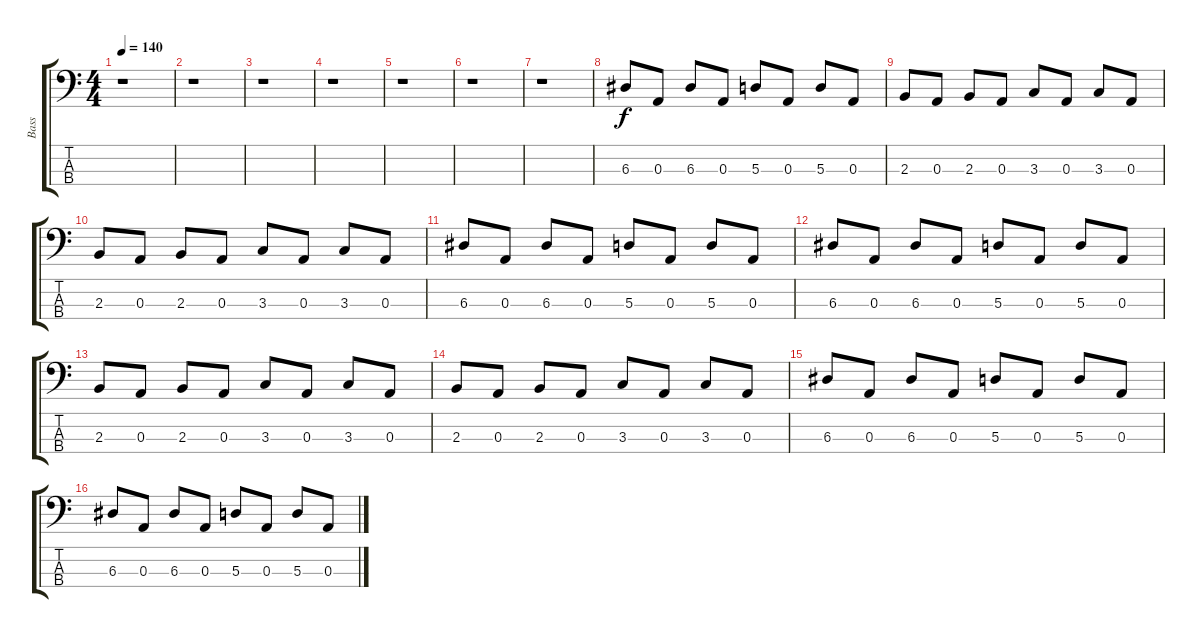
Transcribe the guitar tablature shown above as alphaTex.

\track ("Bass" "Bass") {instrument electricbassfinger}
\staff {score tabs}
\tuning (G2 D2 A1 E1) {hide}
\ts (4 4)
\tempo 140
\clef f4
\ks c
r.1{dy f instrument electricbassfinger} |
r.1 |
r.1 |
r.1 |
r.1 |
r.1 |
r.1 |
6.3.8 0.3.8 6.3.8 0.3.8 5.3.8 0.3.8 5.3.8 0.3.8 |
2.3.8 0.3.8 2.3.8 0.3.8 3.3.8 0.3.8 3.3.8 0.3.8 |
2.3.8 0.3.8 2.3.8 0.3.8 3.3.8 0.3.8 3.3.8 0.3.8 |
6.3.8 0.3.8 6.3.8 0.3.8 5.3.8 0.3.8 5.3.8 0.3.8 |
6.3.8 0.3.8 6.3.8 0.3.8 5.3.8 0.3.8 5.3.8 0.3.8 |
2.3.8 0.3.8 2.3.8 0.3.8 3.3.8 0.3.8 3.3.8 0.3.8 |
2.3.8 0.3.8 2.3.8 0.3.8 3.3.8 0.3.8 3.3.8 0.3.8 |
6.3.8 0.3.8 6.3.8 0.3.8 5.3.8 0.3.8 5.3.8 0.3.8 |
6.3.8 0.3.8 6.3.8 0.3.8 5.3.8 0.3.8 5.3.8 0.3.8
